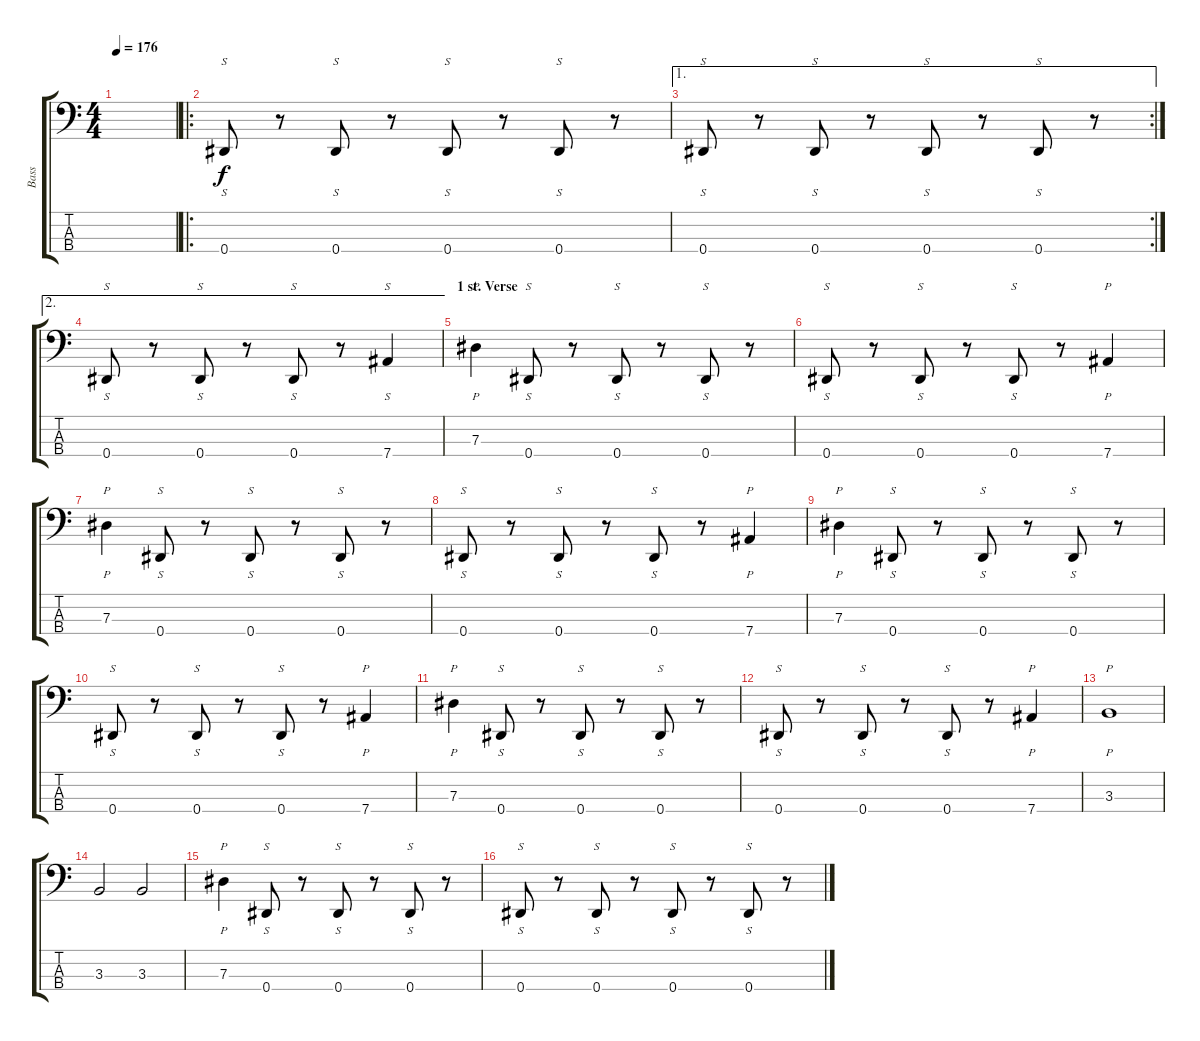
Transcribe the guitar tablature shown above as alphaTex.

\track ("Bass" "Bass") {instrument electricbassfinger}
\staff {score tabs}
\tuning (Gb2 Db2 Ab1 Eb1) {hide}
\ts (4 4)
\tempo 176
\clef f4
\ks c
|
\ro
0.4.8{s} r.8 0.4.8{s} r.8 0.4.8{s} r.8 0.4.8{s} r.8 |
\ae 1
\rc 2
0.4.8{s} r.8 0.4.8{s} r.8 0.4.8{s} r.8 0.4.8{s} r.8 |
\ae 2
0.4.8{s} r.8 0.4.8{s} r.8 0.4.8{s} r.8 7.4.4{s} |
\section ("" "1 st. Verse")
7.3.4{p} 0.4.8{s} r.8 0.4.8{s} r.8 0.4.8{s} r.8 |
0.4.8{s} r.8 0.4.8{s} r.8 0.4.8{s} r.8 7.4.4{p} |
7.3.4{p} 0.4.8{s} r.8 0.4.8{s} r.8 0.4.8{s} r.8 |
0.4.8{s} r.8 0.4.8{s} r.8 0.4.8{s} r.8 7.4.4{p} |
7.3.4{p} 0.4.8{s} r.8 0.4.8{s} r.8 0.4.8{s} r.8 |
0.4.8{s} r.8 0.4.8{s} r.8 0.4.8{s} r.8 7.4.4{p} |
7.3.4{p} 0.4.8{s} r.8 0.4.8{s} r.8 0.4.8{s} r.8 |
0.4.8{s} r.8 0.4.8{s} r.8 0.4.8{s} r.8 7.4.4{p} |
3.3.1{p} |
3.3.2 3.3.2 |
7.3.4{p} 0.4.8{s} r.8 0.4.8{s} r.8 0.4.8{s} r.8 |
0.4.8{s} r.8 0.4.8{s} r.8 0.4.8{s} r.8 0.4.8{s} r.8
